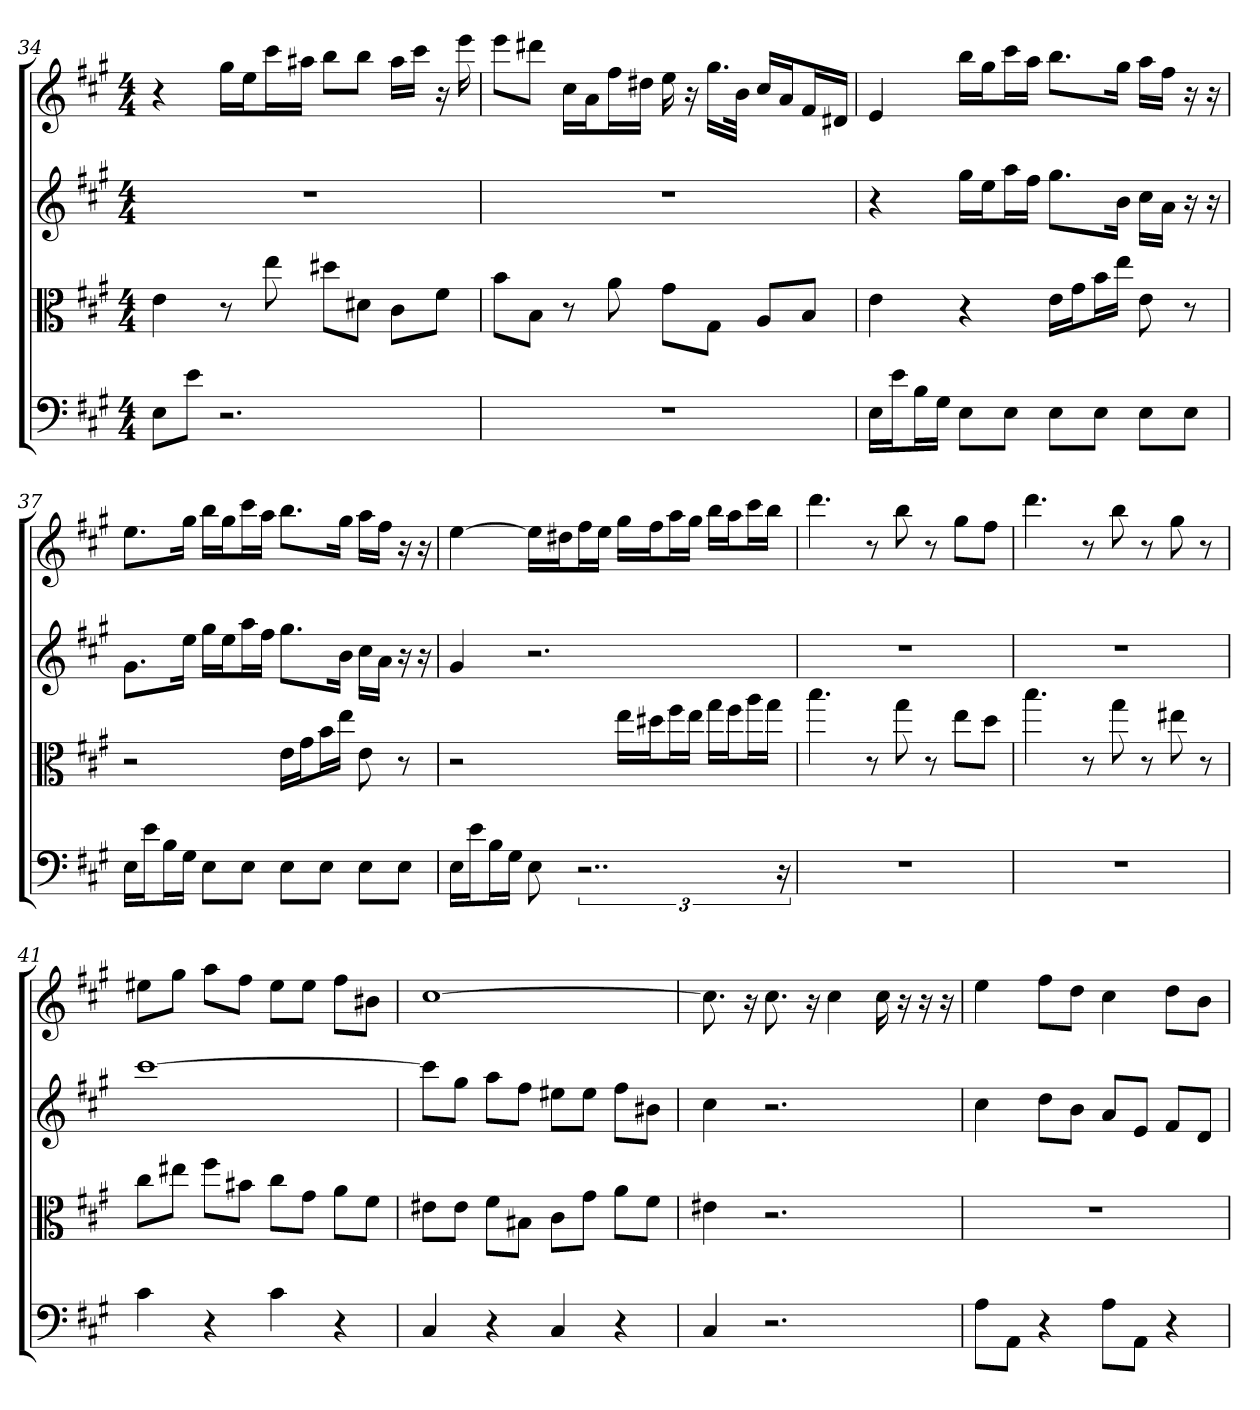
**kern	**kern	**kern	**kern
*part4	*part3	*part2	*part1
*staff4	*staff3	*staff2	*staff1
*clefF4	*clefC3	*clefG2	*clefG2
*k[f#c#g#]	*k[f#c#g#]	*k[f#c#g#]	*k[f#c#g#]
*A:	*A:	*A:	*A:
*M4/4	*M4/4	*M4/4	*M4/4
=34	=34	=34	=34
8E\L	4e	1r	4r
8e\J	.	.	.
2.r	8r	.	16gg#\LL
.	.	.	16ee\J
.	8ee	.	16ccc#\L
.	.	.	16aa#X\JJ
.	8dd#X\L	.	8bb\L
.	8d#X\J	.	8bb\J
.	8c#\L	.	16aa#\LL
.	.	.	16ccc#\JJ
.	8f#\J	.	16r
.	.	.	16eee
=35	=35	=35	=35
1r	8b\L	1r	8eee\L
.	8B\J	.	8ddd#X\J
.	8r	.	16cc#\LL
.	.	.	16a\J
.	8a	.	16ff#\L
.	.	.	16dd#X\JJ
.	8g#\L	.	16ee
.	.	.	16r
.	8G#\J	.	16.gg#\LL
.	.	.	32b\JJk
.	8A/L	.	16cc#/LL
.	.	.	16a/J
.	8B/J	.	16f#/L
.	.	.	16d#X/JJ
=36	=36	=36	=36
16E\LL	4e	4r	4e
16e\J	.	.	.
16B\L	.	.	.
16G#\JJ	.	.	.
8E\L	4r	16gg#\LL	16bb\LL
.	.	16ee\J	16gg#\J
8E\J	.	16aa\L	16ccc#\L
.	.	16ff#\JJ	16aa\JJ
8E\L	16e\LL	8.gg#\L	8.bb\L
.	16g#\J	.	.
8E\J	16b\L	.	.
.	16ee\JJ	16b\Jk	16gg#\Jk
8E\L	8e	16cc#\LL	16aa\LL
.	.	16a\JJ	16ff#\JJ
8E\J	8r	16r	16r
.	.	16r	16r
=37	=37	=37	=37
16E\LL	2r	8.g#\L	8.ee\L
16e\J	.	.	.
16B\L	.	.	.
16G#\JJ	.	16ee\Jk	16gg#\Jk
8E\L	.	16gg#\LL	16bb\LL
.	.	16ee\J	16gg#\J
8E\J	.	16aa\L	16ccc#\L
.	.	16ff#\JJ	16aa\JJ
8E\L	16e\LL	8.gg#\L	8.bb\L
.	16g#\J	.	.
8E\J	16b\L	.	.
.	16ee\JJ	16b\Jk	16gg#\Jk
8E\L	8e	16cc#\LL	16aa\LL
.	.	16a\JJ	16ff#\JJ
8E\J	8r	16r	16r
.	.	16r	16r
=38	=38	=38	=38
16E\LL	2r	4g#	[4ee
16e\J	.	.	.
16B\L	.	.	.
16G#\JJ	.	.	.
8E	.	2.r	16ee\LL]
.	.	.	16dd#X\J
3..r	.	.	16ff#\L
.	.	.	16ee\JJ
.	16ee\LL	.	16gg#\LL
.	16dd#X\J	.	16ff#\J
.	16ff#\L	.	16aa\L
.	16ee\JJ	.	16gg#\JJ
.	16gg#\LL	.	16bb\LL
.	16ff#\J	.	16aa\J
.	16aa\L	.	16ccc#\L
.	16gg#\JJ	.	16bb\JJ
24r	.	.	.
=39	=39	=39	=39
1r	4.bb	1r	4.ddd
.	8r	.	8r
.	8gg#	.	8bb
.	8r	.	8r
.	8ee\L	.	8gg#\L
.	8dd\J	.	8ff#\J
=40	=40	=40	=40
1r	4.bb	1r	4.ddd
.	8r	.	8r
.	8gg#	.	8bb
.	8r	.	8r
.	8ee#X	.	8gg#
.	8r	.	8r
=41	=41	=41	=41
4c#	8cc#\L	[1ccc#	8ee#X\L
.	8ee#X\J	.	8gg#\J
4r	8ff#\L	.	8aa\L
.	8b#X\J	.	8ff#\J
4c#	8cc#\L	.	8ee#\L
.	8g#\J	.	8ee#\J
4r	8a\L	.	8ff#\L
.	8f#\J	.	8b#X\J
=42	=42	=42	=42
4C#	8e#X\L	8ccc#\L]	[1cc#
.	8e#\J	8gg#\J	.
4r	8f#\L	8aa\L	.
.	8B#X\J	8ff#\J	.
4C#	8c#\L	8ee#X\L	.
.	8g#\J	8ee#\J	.
4r	8a\L	8ff#\L	.
.	8f#\J	8b#X\J	.
=43	=43	=43	=43
4C#	4e#X	4cc#	8.cc#]
.	.	.	16r
2.r	2.r	2.r	8.cc#
.	.	.	16r
.	.	.	4cc#
.	.	.	16cc#
.	.	.	16r
.	.	.	16r
.	.	.	16r
=44	=44	=44	=44
8A\L	1r	4cc#	4ee
8AA\J	.	.	.
4r	.	8dd\L	8ff#\L
.	.	8b\J	8dd\J
8A\L	.	8a/L	4cc#
8AA\J	.	8e/J	.
4r	.	8f#/L	8dd\L
.	.	8d/J	8b\J
=	=	=	=
*-	*-	*-	*-
